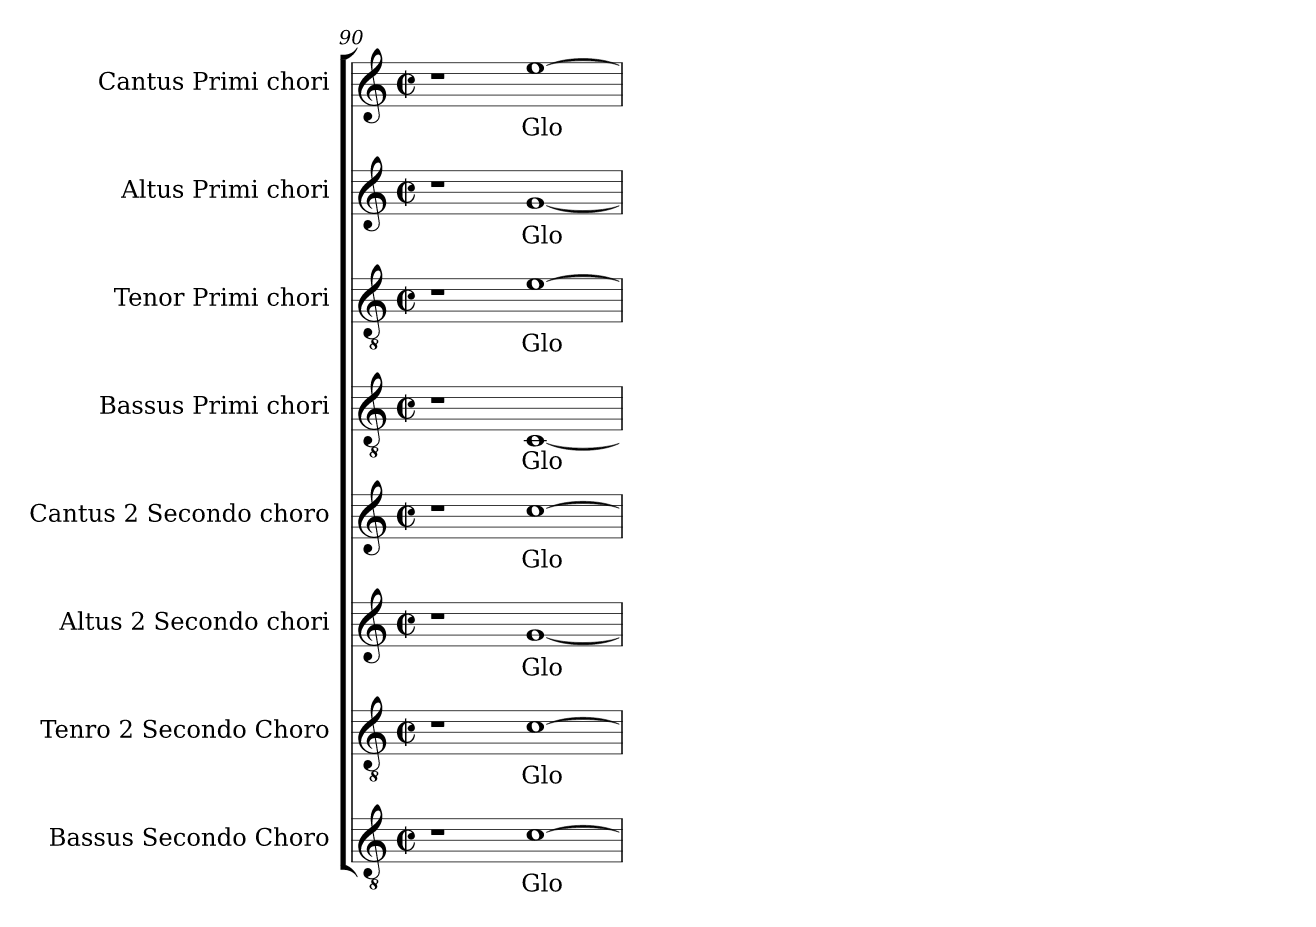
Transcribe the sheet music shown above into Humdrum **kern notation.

**kern	**text	**kern	**text	**kern	**text	**kern	**text	**kern	**text	**kern	**text	**kern	**text	**kern	**text
*part8	*part8	*part7	*part7	*part6	*part6	*part5	*part5	*part4	*part4	*part3	*part3	*part2	*part2	*part1	*part1
*staff8	*staff8	*staff7	*staff7	*staff6	*staff6	*staff5	*staff5	*staff4	*staff4	*staff3	*staff3	*staff2	*staff2	*staff1	*staff1
*I"Bassus  Secondo Choro	*	*I"Tenro 2  Secondo Choro	*	*I"Altus 2  Secondo chori	*	*I"Cantus 2  Secondo choro	*	*I"Bassus  Primi chori	*	*I"Tenor  Primi chori	*	*I"Altus  Primi chori	*	*I"Cantus  Primi chori	*
*I'Ch	*	*I'Ch	*	*I'Ch	*	*I'Ch	*	*I'Ch	*	*I'Ch	*	*I'Ch	*	*I'Ch	*
*clefGv2	*	*clefGv2	*	*clefG2	*	*clefG2	*	*clefGv2	*	*clefGv2	*	*clefG2	*	*clefG2	*
*M2/2	*	*M2/2	*	*M2/2	*	*M2/2	*	*M2/2	*	*M2/2	*	*M2/2	*	*M2/2	*
*met(c|)	*	*met(c|)	*	*met(c|)	*	*met(c|)	*	*met(c|)	*	*met(c|)	*	*met(c|)	*	*met(c|)	*
=90	=90	=90	=90	=90	=90	=90	=90	=90	=90	=90	=90	=90	=90	=90	=90
1r	.	1r	.	1r	.	1r	.	1r	.	1r	.	1r	.	1r	.
!	!LO:LY:b:cj	!	!LO:LY:b:cj	!	!LO:LY:b:cj	!	!LO:LY:b:cj	!	!LO:LY:b:cj	!	!LO:LY:b:cj	!	!LO:LY:b:cj	!	!LO:LY:b:cj
[>1c	Glo-	[>1c	Glo-	[<1g	Glo-	[>1cc	Glo-	[<1C	Glo-	[>1e	Glo-	[<1g	Glo-	[>1ee	Glo-
=	=	=	=	=	=	=	=	=	=	=	=	=	=	=	=
*-	*-	*-	*-	*-	*-	*-	*-	*-	*-	*-	*-	*-	*-	*-	*-
